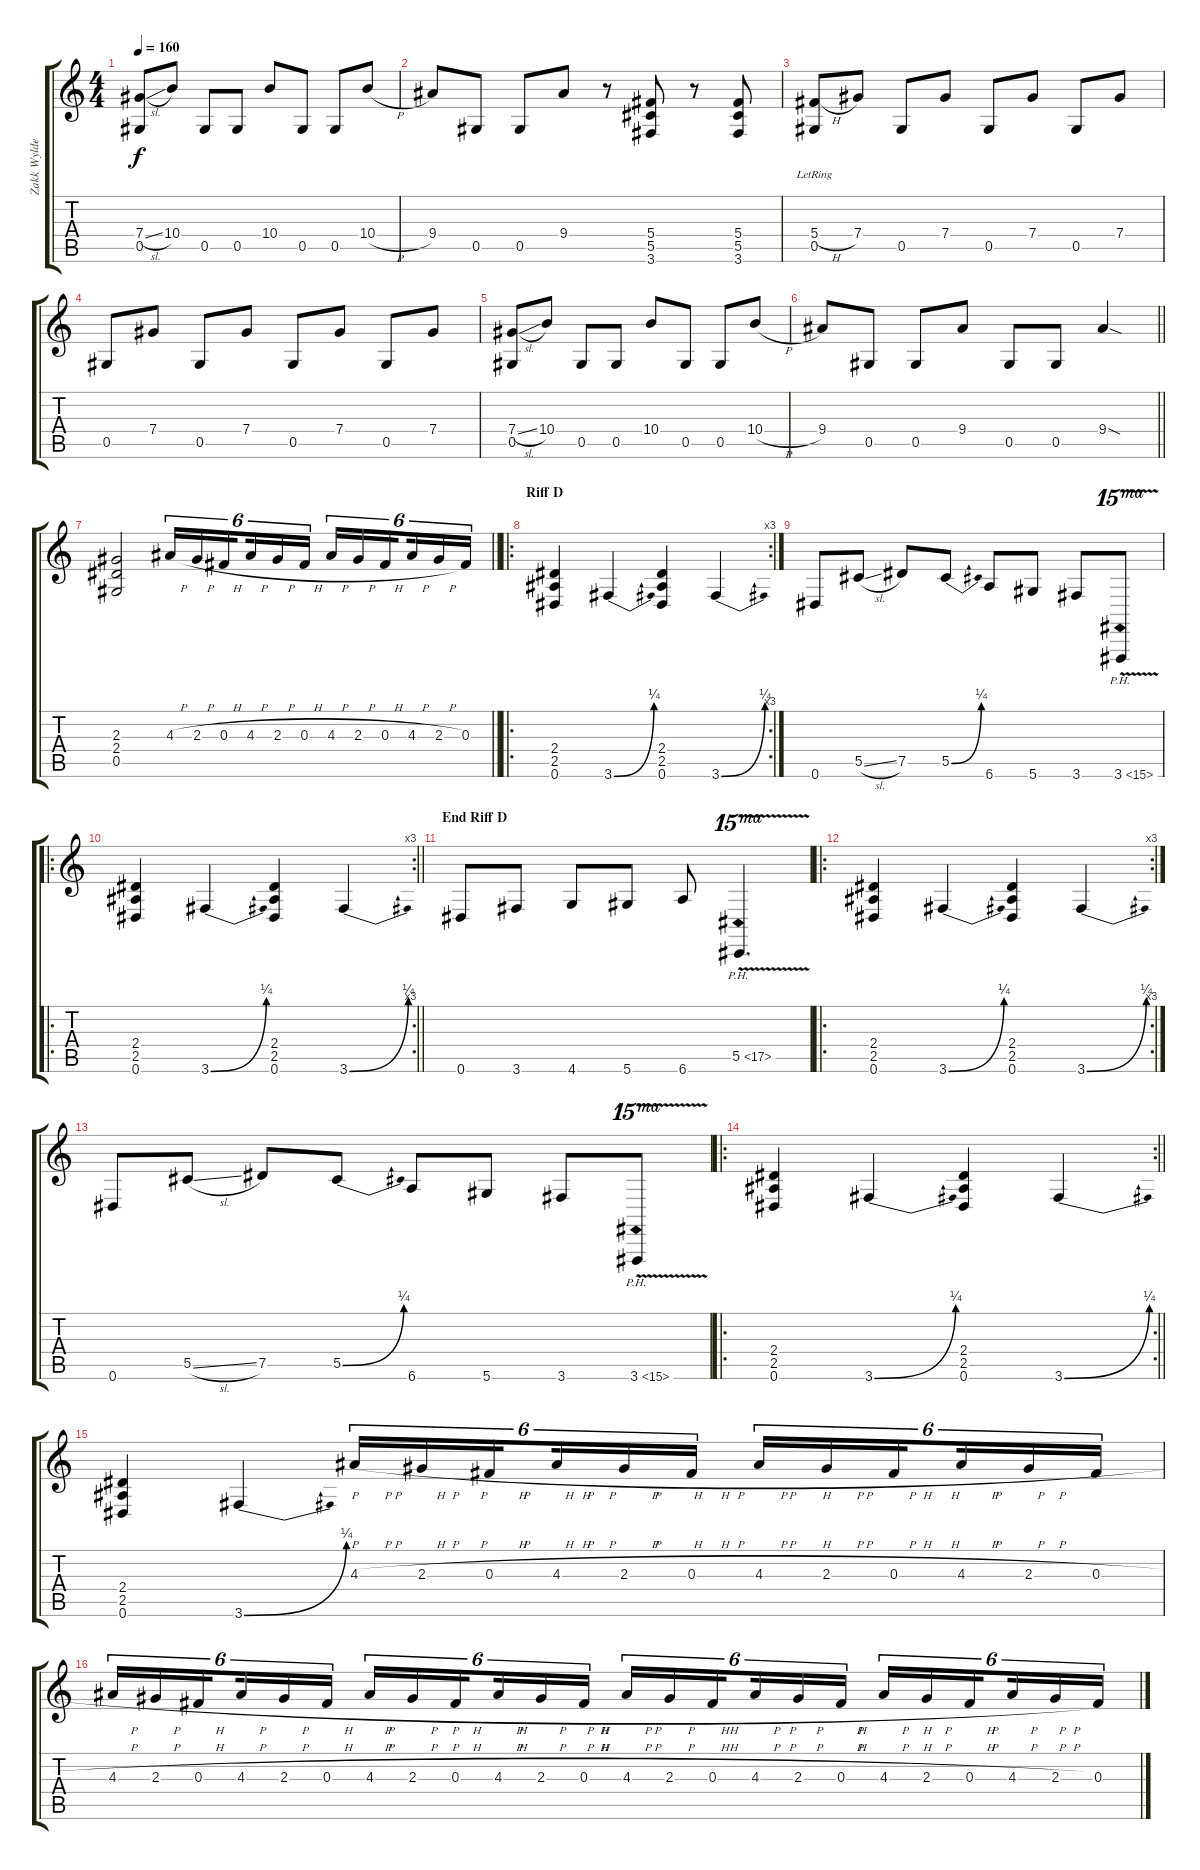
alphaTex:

\track ("Zakk Wylde (Rhytm Gtr.1)" "Zakk Wylde") {instrument distortionguitar}
\staff {score tabs}
\tuning (Eb4 Bb3 Gb3 Db3 Ab2 Eb2) {hide}
\ts (4 4)
\tempo 160
\clef g2
\ks c
(7.4{sl} 0.5).8{dy f} 10.4.8 0.5.8 0.5.8 10.4.8 0.5.8 0.5.8 10.4{h}.8 |
9.4.8 0.5.8 0.5.8 9.4.8 r.8 (5.4 5.5 3.6).8 r.8 (5.4 5.5 3.6).8 |
(5.4{h lr} 0.5{lr}).8 7.4.8 0.5.8 7.4.8 0.5.8 7.4.8 0.5.8 7.4.8 |
0.5.8 7.4.8 0.5.8 7.4.8 0.5.8 7.4.8 0.5.8 7.4.8 |
(7.4{sl} 0.5).8 10.4.8 0.5.8 0.5.8 10.4.8 0.5.8 0.5.8 10.4{h}.8 |
\barLineRight lightlight
9.4.8 0.5.8 0.5.8 9.4.8 0.5.8 0.5.8 9.4{sod}.4 |
\barLineRight lightlight
(2.3 2.4 0.5).2 4.3{h}.16{tu (6 4)} 2.3{h}.16{tu (6 4)} 0.3{h}.16{tu (6 4) beam splitsecondary} 4.3{h}.16{tu (6 4)} 2.3{h}.16{tu (6 4)} 0.3{h}.16{tu (6 4)} 4.3{h}.16{tu (6 4)} 2.3{h}.16{tu (6 4)} 0.3{h}.16{tu (6 4) beam splitsecondary} 4.3{h}.16{tu (6 4)} 2.3{h}.16{tu (6 4)} 0.3.16{tu (6 4)} |
\ro
\rc 3
\section ("" "Riff D")
(2.4 2.5 0.6).4 3.6{be (bend 0 0 60 1)}.4 (2.4 2.5 0.6).4 3.6{be (bend 0 0 60 1)}.4 |
0.6.8 5.5{sl}.8 7.5.8 5.5{be (bend 0 0 60 1)}.8 6.6.8 5.6.8 3.6.8 3.6{ph 12 v}.8{ot 15ma} |
\ro
\rc 3
\barLineRight lightlight
(2.4 2.5 0.6).4 3.6{be (bend 0 0 60 1)}.4 (2.4 2.5 0.6).4 3.6{be (bend 0 0 60 1)}.4 |
\section ("" "End Riff D")
0.6.8 3.6.8 4.6.8 5.6.8 6.6.8 5.5{ph 12 v}.4{d ot 15ma} |
\ro
\rc 3
(2.4 2.5 0.6).4 3.6{be (bend 0 0 60 1)}.4 (2.4 2.5 0.6).4 3.6{be (bend 0 0 60 1)}.4 |
0.6.8 5.5{sl}.8 7.5.8 5.5{be (bend 0 0 60 1)}.8 6.6.8 5.6.8 3.6.8 3.6{ph 12 v}.8{ot 15ma} |
\ro
\rc 2
\barLineRight lightlight
(2.4 2.5 0.6).4 3.6{be (bend 0 0 60 1)}.4 (2.4 2.5 0.6).4 3.6{be (bend 0 0 60 1)}.4 |
(2.4 2.5 0.6).4 3.6{be (bend 0 0 60 1)}.4 4.3{h}.16{tu (6 4)} 2.3{h}.16{tu (6 4)} 0.3{h}.16{tu (6 4) beam splitsecondary} 4.3{h}.16{tu (6 4)} 2.3{h}.16{tu (6 4)} 0.3{h}.16{tu (6 4)} 4.3{h}.16{tu (6 4)} 2.3{h}.16{tu (6 4)} 0.3{h}.16{tu (6 4) beam splitsecondary} 4.3{h}.16{tu (6 4)} 2.3{h}.16{tu (6 4)} 0.3{h}.16{tu (6 4)} |
4.3{h}.16{tu (6 4)} 2.3{h}.16{tu (6 4)} 0.3{h}.16{tu (6 4) beam splitsecondary} 4.3{h}.16{tu (6 4)} 2.3{h}.16{tu (6 4)} 0.3{h}.16{tu (6 4)} 4.3{h}.16{tu (6 4)} 2.3{h}.16{tu (6 4)} 0.3{h}.16{tu (6 4) beam splitsecondary} 4.3{h}.16{tu (6 4)} 2.3{h}.16{tu (6 4)} 0.3{h}.16{tu (6 4)} 4.3{h}.16{tu (6 4)} 2.3{h}.16{tu (6 4)} 0.3{h}.16{tu (6 4) beam splitsecondary} 4.3{h}.16{tu (6 4)} 2.3{h}.16{tu (6 4)} 0.3{h}.16{tu (6 4)} 4.3{h}.16{tu (6 4)} 2.3{h}.16{tu (6 4)} 0.3{h}.16{tu (6 4) beam splitsecondary} 4.3{h}.16{tu (6 4)} 2.3{h}.16{tu (6 4)} 0.3.16{tu (6 4)}
